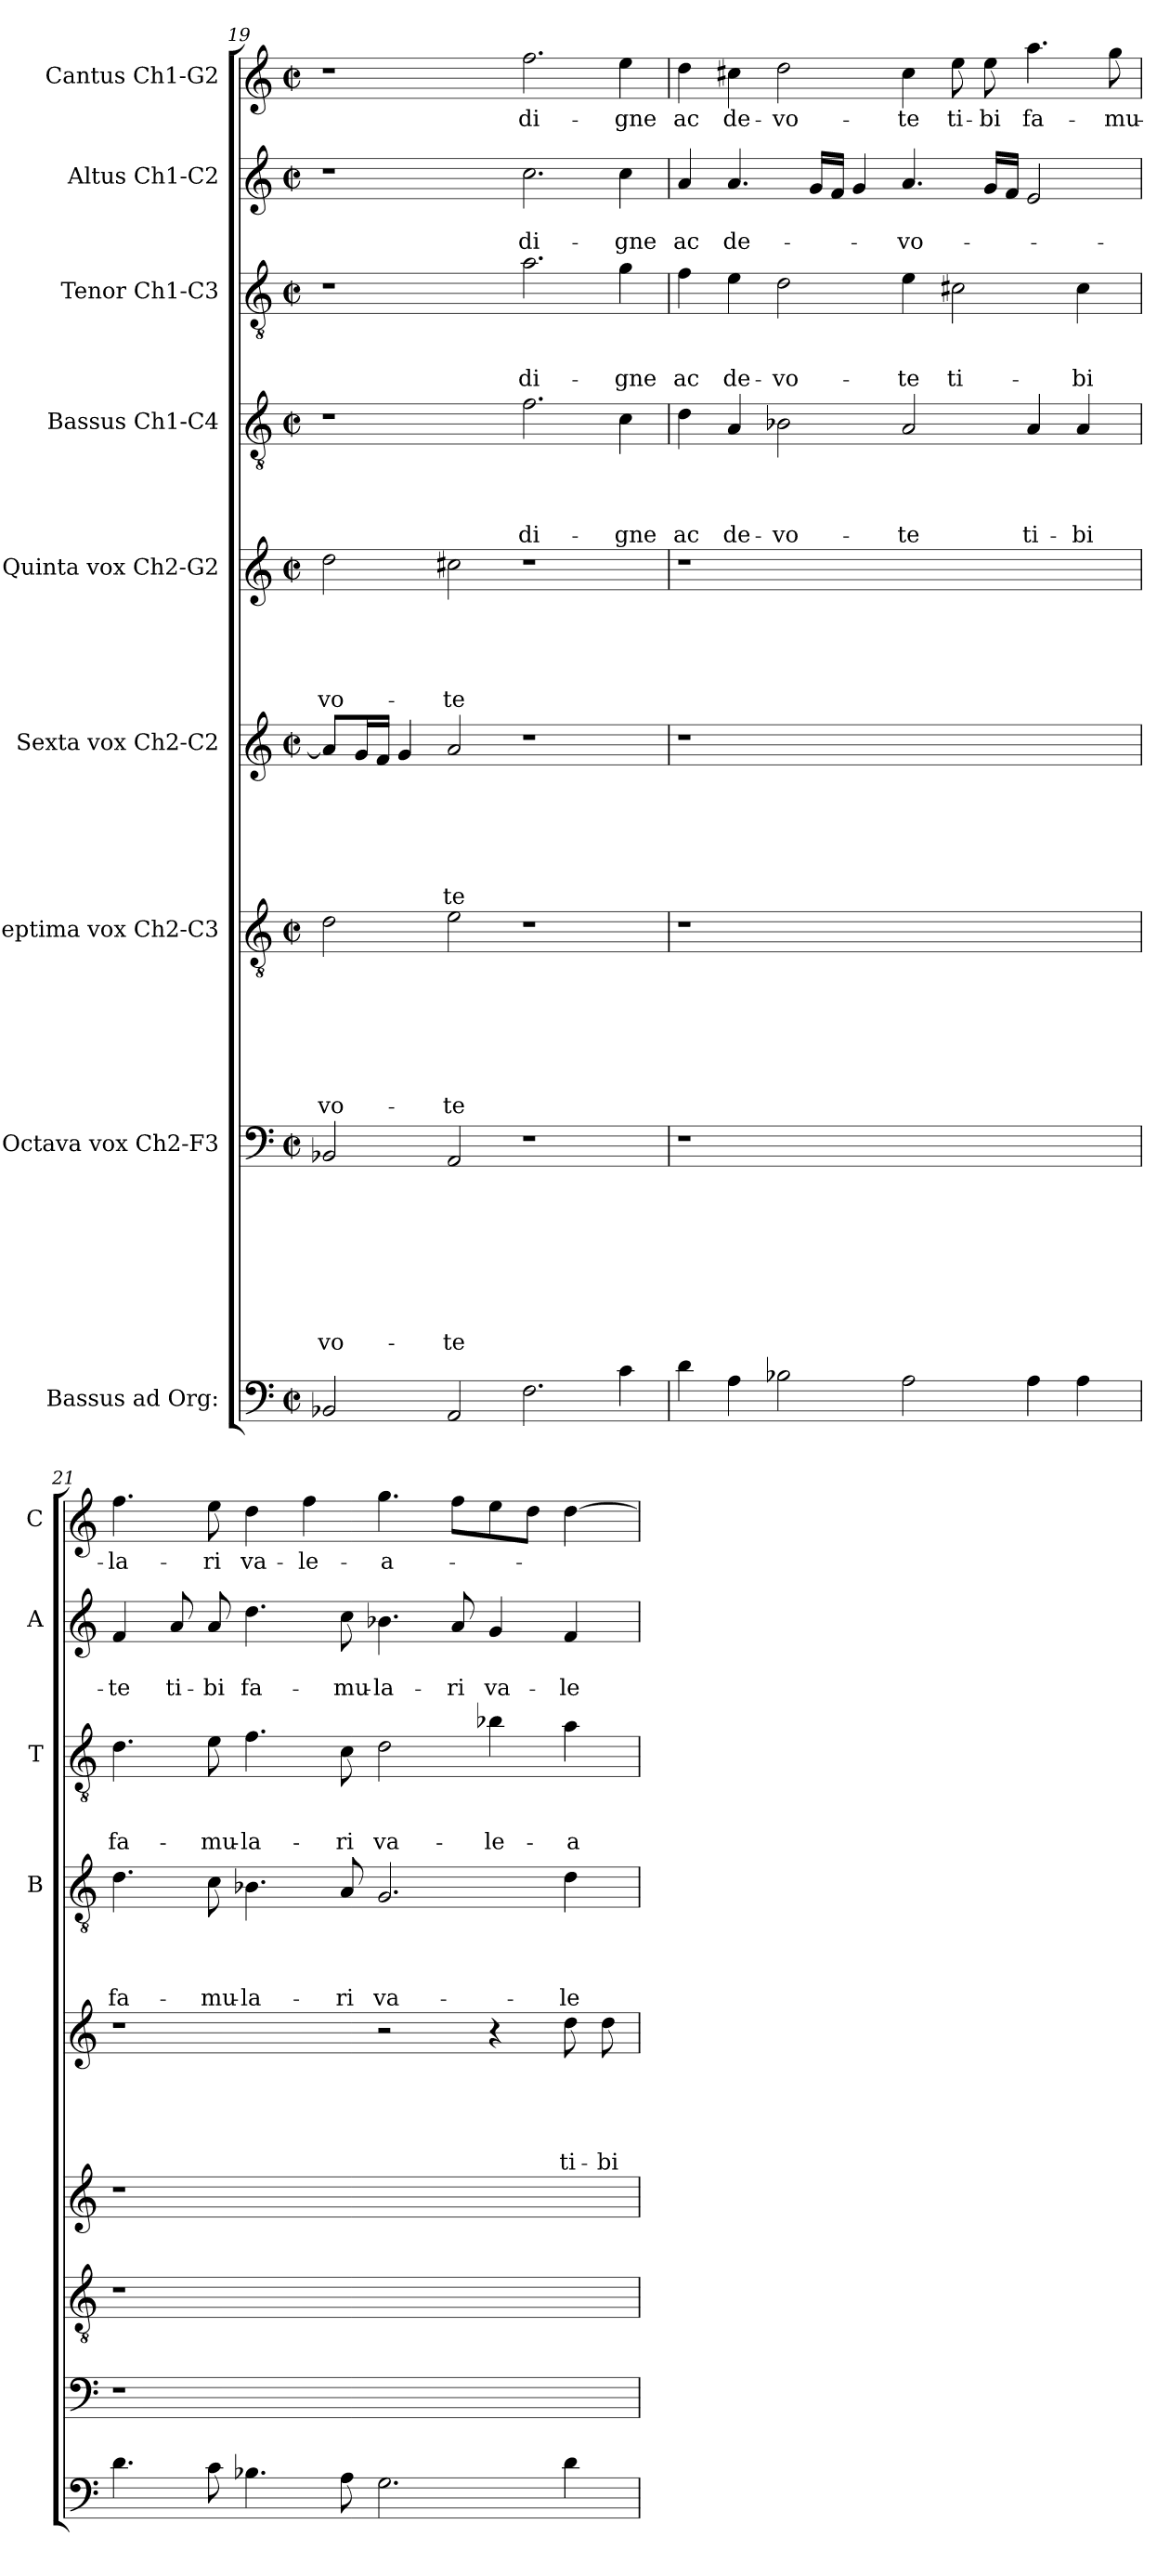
**kern	**kern	**text	**text	**text	**text	**text	**text	**text	**text	**kern	**text	**text	**text	**text	**text	**text	**text	**kern	**text	**text	**text	**text	**text	**text	**kern	**text	**text	**text	**text	**text	**kern	**text	**text	**text	**text	**kern	**text	**text	**text	**kern	**text	**text	**kern	**text
*part9	*part8	*part8	*part8	*part8	*part8	*part8	*part8	*part8	*part8	*part7	*part7	*part7	*part7	*part7	*part7	*part7	*part7	*part6	*part6	*part6	*part6	*part6	*part6	*part6	*part5	*part5	*part5	*part5	*part5	*part5	*part4	*part4	*part4	*part4	*part4	*part3	*part3	*part3	*part3	*part2	*part2	*part2	*part1	*part1
*staff9	*staff8	*staff8	*staff8	*staff8	*staff8	*staff8	*staff8	*staff8	*staff8	*staff7	*staff7	*staff7	*staff7	*staff7	*staff7	*staff7	*staff7	*staff6	*staff6	*staff6	*staff6	*staff6	*staff6	*staff6	*staff5	*staff5	*staff5	*staff5	*staff5	*staff5	*staff4	*staff4	*staff4	*staff4	*staff4	*staff3	*staff3	*staff3	*staff3	*staff2	*staff2	*staff2	*staff1	*staff1
*I"Bassus ad Org:	*I"Octava vox Ch2-F3	*	*	*	*	*	*	*	*	*I"Septima vox Ch2-C3	*	*	*	*	*	*	*	*I"Sexta vox Ch2-C2	*	*	*	*	*	*	*I"Quinta vox Ch2-G2	*	*	*	*	*	*I"Bassus Ch1-C4	*	*	*	*	*I"Tenor Ch1-C3	*	*	*	*I"Altus Ch1-C2	*	*	*I"Cantus Ch1-G2	*
*	*	*	*	*	*	*	*	*	*	*	*	*	*	*	*	*	*	*	*	*	*	*	*	*	*	*	*	*	*	*	*I'B	*	*	*	*	*I'T	*	*	*	*I'A	*	*	*I'C	*
!!LO:LB:g=z
*clefF4	*clefF4	*	*	*	*	*	*	*	*	*clefGv2	*	*	*	*	*	*	*	*clefG2	*	*	*	*	*	*	*clefG2	*	*	*	*	*	*clefGv2	*	*	*	*	*clefGv2	*	*	*	*clefG2	*	*	*clefG2	*
*k[]	*k[]	*	*	*	*	*	*	*	*	*k[]	*	*	*	*	*	*	*	*k[]	*	*	*	*	*	*	*k[]	*	*	*	*	*	*k[]	*	*	*	*	*k[]	*	*	*	*k[]	*	*	*k[]	*
*C:	*C:	*	*	*	*	*	*	*	*	*C:	*	*	*	*	*	*	*	*C:	*	*	*	*	*	*	*C:	*	*	*	*	*	*C:	*	*	*	*	*C:	*	*	*	*C:	*	*	*C:	*
*M2/2	*M2/2	*	*	*	*	*	*	*	*	*M2/2	*	*	*	*	*	*	*	*M2/2	*	*	*	*	*	*	*M2/2	*	*	*	*	*	*M2/2	*	*	*	*	*M2/2	*	*	*	*M2/2	*	*	*M2/2	*
*met(c|)	*met(c|)	*	*	*	*	*	*	*	*	*met(c|)	*	*	*	*	*	*	*	*met(c|)	*	*	*	*	*	*	*met(c|)	*	*	*	*	*	*met(c|)	*	*	*	*	*met(c|)	*	*	*	*met(c|)	*	*	*met(c|)	*
=19	=19	=19	=19	=19	=19	=19	=19	=19	=19	=19	=19	=19	=19	=19	=19	=19	=19	=19	=19	=19	=19	=19	=19	=19	=19	=19	=19	=19	=19	=19	=19	=19	=19	=19	=19	=19	=19	=19	=19	=19	=19	=19	=19	=19
!	!	!	!	!	!	!	!	!	!LO:LY:b	!	!	!	!	!	!	!	!LO:LY:b	!	!	!	!	!	!	!	!	!	!	!	!	!LO:LY:b	!	!	!	!	!	!	!	!	!	!	!	!	!	!
2BB-X/	2BB-X/	.	.	.	.	.	.	.	-vo-	2d\	.	.	.	.	.	.	-vo-	8a/L]	.	.	.	.	.	.	2dd\	.	.	.	.	-vo-	1r	.	.	.	.	1r	.	.	.	1r	.	.	1r	.
.	.	.	.	.	.	.	.	.	.	.	.	.	.	.	.	.	.	16g/L	.	.	.	.	.	.	.	.	.	.	.	.	.	.	.	.	.	.	.	.	.	.	.	.	.	.
.	.	.	.	.	.	.	.	.	.	.	.	.	.	.	.	.	.	16f/JJ	.	.	.	.	.	.	.	.	.	.	.	.	.	.	.	.	.	.	.	.	.	.	.	.	.	.
.	.	.	.	.	.	.	.	.	.	.	.	.	.	.	.	.	.	4g/	.	.	.	.	.	.	.	.	.	.	.	.	.	.	.	.	.	.	.	.	.	.	.	.	.	.
!	!	!	!	!	!	!	!	!	!LO:LY:b	!	!	!	!	!	!	!	!LO:LY:b	!	!	!	!	!	!	!LO:LY:b	!	!	!	!	!	!LO:LY:b	!	!	!	!	!	!	!	!	!	!	!	!	!	!
2AA/	2AA/	.	.	.	.	.	.	.	-te	2e\	.	.	.	.	.	.	-te	2a/	.	.	.	.	.	-te	2cc#X\	.	.	.	.	-te	.	.	.	.	.	.	.	.	.	.	.	.	.	.
!	!	!	!	!	!	!	!	!	!	!	!	!	!	!	!	!	!	!	!	!	!	!	!	!	!	!	!	!	!	!	!	!	!	!	!LO:LY:b	!	!	!	!LO:LY:b	!	!	!LO:LY:b	!	!LO:LY:b
2.F\	1r	.	.	.	.	.	.	.	.	1r	.	.	.	.	.	.	.	1r	.	.	.	.	.	.	1r	.	.	.	.	.	2.f\	.	.	.	di-	2.a\	.	.	di-	2.cc\	.	di-	2.ff\	di-
!	!	!	!	!	!	!	!	!	!	!	!	!	!	!	!	!	!	!	!	!	!	!	!	!	!	!	!	!	!	!	!	!	!	!	!LO:LY:b	!	!	!	!LO:LY:b	!	!	!LO:LY:b	!	!LO:LY:b
4c\	.	.	.	.	.	.	.	.	.	.	.	.	.	.	.	.	.	.	.	.	.	.	.	.	.	.	.	.	.	.	4c\	.	.	.	-gne	4g\	.	.	-gne	4cc\	.	-gne	4ee\	-gne
=20	=20	=20	=20	=20	=20	=20	=20	=20	=20	=20	=20	=20	=20	=20	=20	=20	=20	=20	=20	=20	=20	=20	=20	=20	=20	=20	=20	=20	=20	=20	=20	=20	=20	=20	=20	=20	=20	=20	=20	=20	=20	=20	=20	=20
!	!	!	!	!	!	!	!	!	!	!	!	!	!	!	!	!	!	!	!	!	!	!	!	!	!	!	!	!	!	!	!	!	!	!	!LO:LY:b	!	!	!	!LO:LY:b	!	!	!LO:LY:b	!	!LO:LY:b
4d\	1r	.	.	.	.	.	.	.	.	1r	.	.	.	.	.	.	.	1r	.	.	.	.	.	.	1r	.	.	.	.	.	4d\	.	.	.	ac	4f\	.	.	ac	4a/	.	ac	4dd\	ac
!	!	!	!	!	!	!	!	!	!	!	!	!	!	!	!	!	!	!	!	!	!	!	!	!	!	!	!	!	!	!	!	!	!	!	!LO:LY:b	!	!	!	!LO:LY:b	!	!	!LO:LY:b	!	!LO:LY:b
4A\	.	.	.	.	.	.	.	.	.	.	.	.	.	.	.	.	.	.	.	.	.	.	.	.	.	.	.	.	.	.	4A/	.	.	.	de-	4e\	.	.	de-	4.a/	.	de-	4cc#X\	de-
!	!	!	!	!	!	!	!	!	!	!	!	!	!	!	!	!	!	!	!	!	!	!	!	!	!	!	!	!	!	!	!	!	!	!	!LO:LY:b	!	!	!	!LO:LY:b	!	!	!	!	!LO:LY:b
2B-X\	.	.	.	.	.	.	.	.	.	.	.	.	.	.	.	.	.	.	.	.	.	.	.	.	.	.	.	.	.	.	2B-X\	.	.	.	-vo-	2d\	.	.	-vo-	.	.	.	2dd\	-vo-
.	.	.	.	.	.	.	.	.	.	.	.	.	.	.	.	.	.	.	.	.	.	.	.	.	.	.	.	.	.	.	.	.	.	.	.	.	.	.	.	16g/LL	.	.	.	.
.	.	.	.	.	.	.	.	.	.	.	.	.	.	.	.	.	.	.	.	.	.	.	.	.	.	.	.	.	.	.	.	.	.	.	.	.	.	.	.	16f/JJ	.	.	.	.
.	.	.	.	.	.	.	.	.	.	.	.	.	.	.	.	.	.	.	.	.	.	.	.	.	.	.	.	.	.	.	.	.	.	.	.	.	.	.	.	4g/	.	.	.	.
!	!	!	!	!	!	!	!	!	!	!	!	!	!	!	!	!	!	!	!	!	!	!	!	!	!	!	!	!	!	!	!	!	!	!	!LO:LY:b	!	!	!	!LO:LY:b	!	!	!LO:LY:b	!	!LO:LY:b
2A\	1ryy	.	.	.	.	.	.	.	.	1ryy	.	.	.	.	.	.	.	1ryy	.	.	.	.	.	.	1ryy	.	.	.	.	.	2A/	.	.	.	-te	4e\	.	.	-te	4.a/	.	-vo-	4cc#\	-te
!	!	!	!	!	!	!	!	!	!	!	!	!	!	!	!	!	!	!	!	!	!	!	!	!	!	!	!	!	!	!	!	!	!	!	!	!	!	!	!LO:LY:b	!	!	!	!	!LO:LY:b
.	.	.	.	.	.	.	.	.	.	.	.	.	.	.	.	.	.	.	.	.	.	.	.	.	.	.	.	.	.	.	.	.	.	.	.	2c#X\	.	.	ti-	.	.	.	8ee\	ti-
!	!	!	!	!	!	!	!	!	!	!	!	!	!	!	!	!	!	!	!	!	!	!	!	!	!	!	!	!	!	!	!	!	!	!	!	!	!	!	!	!	!	!	!	!LO:LY:b
.	.	.	.	.	.	.	.	.	.	.	.	.	.	.	.	.	.	.	.	.	.	.	.	.	.	.	.	.	.	.	.	.	.	.	.	.	.	.	.	16g/LL	.	.	8ee\	-bi
.	.	.	.	.	.	.	.	.	.	.	.	.	.	.	.	.	.	.	.	.	.	.	.	.	.	.	.	.	.	.	.	.	.	.	.	.	.	.	.	16f/JJ	.	.	.	.
!	!	!	!	!	!	!	!	!	!	!	!	!	!	!	!	!	!	!	!	!	!	!	!	!	!	!	!	!	!	!	!	!	!	!	!LO:LY:b	!	!	!	!	!	!	!	!	!LO:LY:b
4A\	.	.	.	.	.	.	.	.	.	.	.	.	.	.	.	.	.	.	.	.	.	.	.	.	.	.	.	.	.	.	4A/	.	.	.	ti-	.	.	.	.	2e/	.	.	4.aa\	fa-
!	!	!	!	!	!	!	!	!	!	!	!	!	!	!	!	!	!	!	!	!	!	!	!	!	!	!	!	!	!	!	!	!	!	!	!LO:LY:b	!	!	!	!LO:LY:b	!	!	!	!	!
4A\	.	.	.	.	.	.	.	.	.	.	.	.	.	.	.	.	.	.	.	.	.	.	.	.	.	.	.	.	.	.	4A/	.	.	.	-bi	4c#\	.	.	-bi	.	.	.	.	.
!	!	!	!	!	!	!	!	!	!	!	!	!	!	!	!	!	!	!	!	!	!	!	!	!	!	!	!	!	!	!	!	!	!	!	!	!	!	!	!	!	!	!	!	!LO:LY:b
.	.	.	.	.	.	.	.	.	.	.	.	.	.	.	.	.	.	.	.	.	.	.	.	.	.	.	.	.	.	.	.	.	.	.	.	.	.	.	.	.	.	.	8gg\	-mu-
=21	=21	=21	=21	=21	=21	=21	=21	=21	=21	=21	=21	=21	=21	=21	=21	=21	=21	=21	=21	=21	=21	=21	=21	=21	=21	=21	=21	=21	=21	=21	=21	=21	=21	=21	=21	=21	=21	=21	=21	=21	=21	=21	=21	=21
!	!	!	!	!	!	!	!	!	!	!	!	!	!	!	!	!	!	!	!	!	!	!	!	!	!	!	!	!	!	!	!	!	!	!	!LO:LY:b	!	!	!	!LO:LY:b	!	!	!LO:LY:b	!	!LO:LY:b
4.d\	1r	.	.	.	.	.	.	.	.	1r	.	.	.	.	.	.	.	1r	.	.	.	.	.	.	1r	.	.	.	.	.	4.d\	.	.	.	fa-	4.d\	.	.	fa-	4f/	.	-te	4.ff\	-la-
!	!	!	!	!	!	!	!	!	!	!	!	!	!	!	!	!	!	!	!	!	!	!	!	!	!	!	!	!	!	!	!	!	!	!	!	!	!	!	!	!	!	!LO:LY:b	!	!
.	.	.	.	.	.	.	.	.	.	.	.	.	.	.	.	.	.	.	.	.	.	.	.	.	.	.	.	.	.	.	.	.	.	.	.	.	.	.	.	8a/	.	ti-	.	.
!	!	!	!	!	!	!	!	!	!	!	!	!	!	!	!	!	!	!	!	!	!	!	!	!	!	!	!	!	!	!	!	!	!	!	!LO:LY:b	!	!	!	!LO:LY:b	!	!	!LO:LY:b	!	!LO:LY:b
8c\	.	.	.	.	.	.	.	.	.	.	.	.	.	.	.	.	.	.	.	.	.	.	.	.	.	.	.	.	.	.	8c\	.	.	.	-mu-	8e\	.	.	-mu-	8a/	.	-bi	8ee\	-ri
!	!	!	!	!	!	!	!	!	!	!	!	!	!	!	!	!	!	!	!	!	!	!	!	!	!	!	!	!	!	!	!	!	!	!	!LO:LY:b	!	!	!	!LO:LY:b	!	!	!LO:LY:b	!	!LO:LY:b
4.B-X\	.	.	.	.	.	.	.	.	.	.	.	.	.	.	.	.	.	.	.	.	.	.	.	.	.	.	.	.	.	.	4.B-X\	.	.	.	-la-	4.f\	.	.	-la-	4.dd\	.	fa-	4dd\	va-
!	!	!	!	!	!	!	!	!	!	!	!	!	!	!	!	!	!	!	!	!	!	!	!	!	!	!	!	!	!	!	!	!	!	!	!	!	!	!	!	!	!	!	!	!LO:LY:b
.	.	.	.	.	.	.	.	.	.	.	.	.	.	.	.	.	.	.	.	.	.	.	.	.	.	.	.	.	.	.	.	.	.	.	.	.	.	.	.	.	.	.	4ff\	-le-
!	!	!	!	!	!	!	!	!	!	!	!	!	!	!	!	!	!	!	!	!	!	!	!	!	!	!	!	!	!	!	!	!	!	!	!LO:LY:b	!	!	!	!LO:LY:b	!	!	!LO:LY:b	!	!
8A\	.	.	.	.	.	.	.	.	.	.	.	.	.	.	.	.	.	.	.	.	.	.	.	.	.	.	.	.	.	.	8A/	.	.	.	-ri	8c\	.	.	-ri	8cc\	.	-mu-	.	.
!	!	!	!	!	!	!	!	!	!	!	!	!	!	!	!	!	!	!	!	!	!	!	!	!	!	!	!	!	!	!	!	!	!	!	!LO:LY:b	!	!	!	!LO:LY:b	!	!	!LO:LY:b	!	!LO:LY:b
2.G\	1ryy	.	.	.	.	.	.	.	.	1ryy	.	.	.	.	.	.	.	1ryy	.	.	.	.	.	.	2r	.	.	.	.	.	2.G/	.	.	.	va-	2d\	.	.	va-	4.b-X\	.	-la-	4.gg\	-a-
!	!	!	!	!	!	!	!	!	!	!	!	!	!	!	!	!	!	!	!	!	!	!	!	!	!	!	!	!	!	!	!	!	!	!	!	!	!	!	!	!	!	!LO:LY:b	!	!
.	.	.	.	.	.	.	.	.	.	.	.	.	.	.	.	.	.	.	.	.	.	.	.	.	.	.	.	.	.	.	.	.	.	.	.	.	.	.	.	8a/	.	-ri	8ff\L	.
!	!	!	!	!	!	!	!	!	!	!	!	!	!	!	!	!	!	!	!	!	!	!	!	!	!	!	!	!	!	!	!	!	!	!	!	!	!	!	!LO:LY:b	!	!	!LO:LY:b	!	!
.	.	.	.	.	.	.	.	.	.	.	.	.	.	.	.	.	.	.	.	.	.	.	.	.	4r	.	.	.	.	.	.	.	.	.	.	4b-X\	.	.	-le-	4g/	.	va-	8ee\	.
.	.	.	.	.	.	.	.	.	.	.	.	.	.	.	.	.	.	.	.	.	.	.	.	.	.	.	.	.	.	.	.	.	.	.	.	.	.	.	.	.	.	.	8dd\J	.
!	!	!	!	!	!	!	!	!	!	!	!	!	!	!	!	!	!	!	!	!	!	!	!	!	!	!	!	!	!	!LO:LY:b	!	!	!	!	!LO:LY:b	!	!	!	!LO:LY:b	!	!	!LO:LY:b	!	!
4d\	.	.	.	.	.	.	.	.	.	.	.	.	.	.	.	.	.	.	.	.	.	.	.	.	8dd\	.	.	.	.	ti-	4d\	.	.	.	-le-	4a\	.	.	-a-	4f/	.	-le-	[4dd\	.
!	!	!	!	!	!	!	!	!	!	!	!	!	!	!	!	!	!	!	!	!	!	!	!	!	!	!	!	!	!	!LO:LY:b	!	!	!	!	!	!	!	!	!	!	!	!	!	!
.	.	.	.	.	.	.	.	.	.	.	.	.	.	.	.	.	.	.	.	.	.	.	.	.	8dd\	.	.	.	.	-bi	.	.	.	.	.	.	.	.	.	.	.	.	.	.
=	=	=	=	=	=	=	=	=	=	=	=	=	=	=	=	=	=	=	=	=	=	=	=	=	=	=	=	=	=	=	=	=	=	=	=	=	=	=	=	=	=	=	=	=
*-	*-	*-	*-	*-	*-	*-	*-	*-	*-	*-	*-	*-	*-	*-	*-	*-	*-	*-	*-	*-	*-	*-	*-	*-	*-	*-	*-	*-	*-	*-	*-	*-	*-	*-	*-	*-	*-	*-	*-	*-	*-	*-	*-	*-
